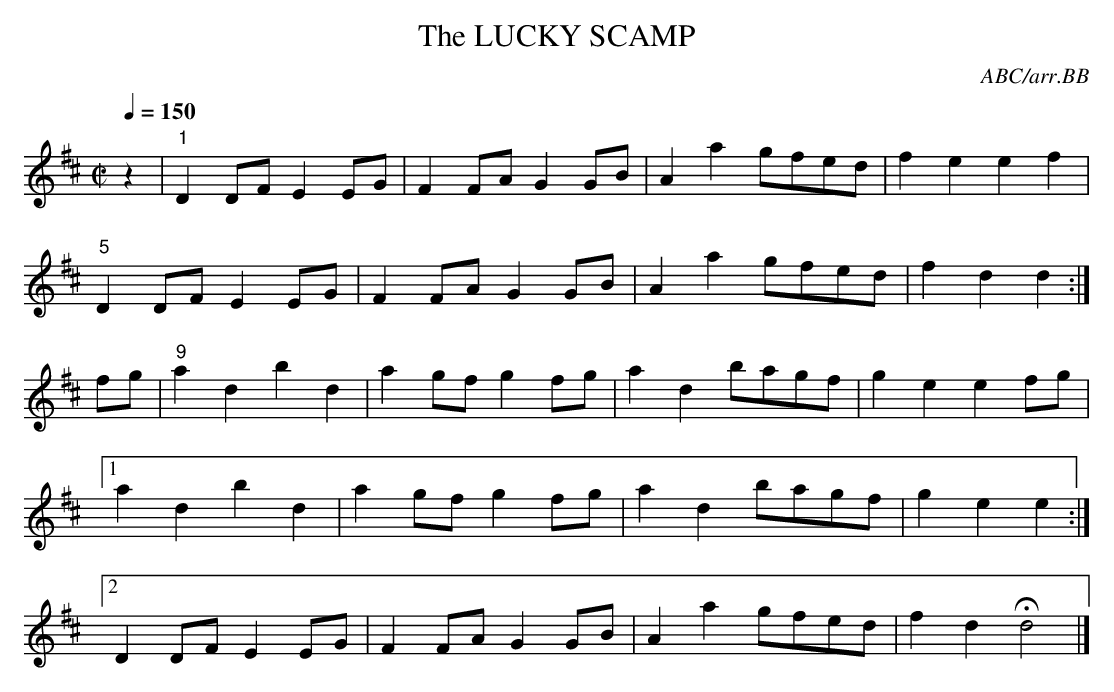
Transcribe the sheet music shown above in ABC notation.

X:1
T:LUCKY SCAMP, The
C:ABC/arr.BB
L:1/8
M:C|
Q:1/4=150
K:D
z2|"1"D2DF E2EG | F2FA G2GB | A2a2 gfed | f2e2 e2f2 |
"5"D2DF E2EG | F2FA G2GB | A2a2 gfed | f2d2 d2 :|%%
fg|"9"a2d2 b2d2 | a2gf g2 fg | a2d2 bagf | g2e2 e2fg |
[1 a2d2 b2d2 | a2gf g2 fg | a2d2 bagf | g2e2 e2 :|
[2 D2DF E2EG | F2FA G2GB | A2a2 gfed | f2d2 Hd4 |]
